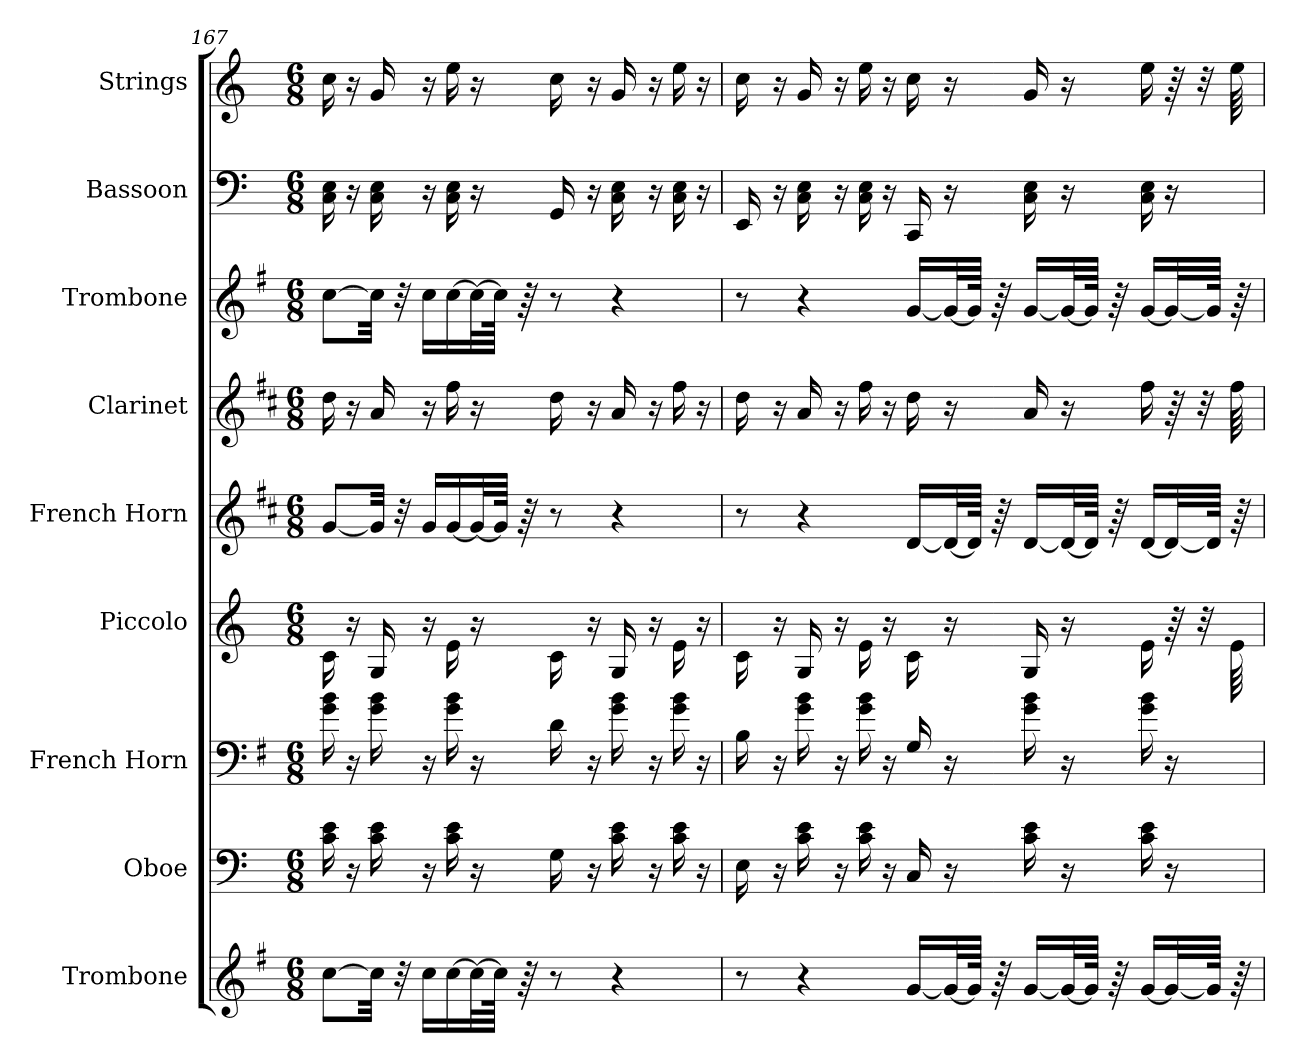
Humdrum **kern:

**kern	**kern	**kern	**kern	**kern	**kern	**kern	**kern	**kern
*part9	*part8	*part7	*part6	*part5	*part4	*part3	*part2	*part1
*staff9	*staff8	*staff7	*staff6	*staff5	*staff4	*staff3	*staff2	*staff1
*I"Trombone	*I"Oboe	*I"French Horn	*I"Piccolo	*I"French Horn	*I"Clarinet	*I"Trombone	*I"Bassoon	*I"Strings
*I'Trb	*I'Ob	*I'Hn	*I'Picc	*I'Hn	*I'Cl	*I'Trb	*I'Bsn	*I'Str
!!LO:PB:g=z
*clefG2	*clefF4	*clefF4	*clefG2	*clefG2	*clefG2	*clefG2	*clefF4	*clefG2
*	*	*ITrd4c7	*ITrd-7c-12	*ITrd4c7	*ITrd1c2	*	*	*
*k[f#]	*k[]	*k[]	*k[]	*k[f#]	*k[]	*k[f#]	*k[]	*k[]
*M6/8	*M6/8	*M6/8	*M6/8	*M6/8	*M6/8	*M6/8	*M6/8	*M6/8
=167	=167	=167	=167	=167	=167	=167	=167	=167
[8cc\L	16c\ 16e\	16c\ 16e\	16cc\	[8c/L	16cc\	[8cc\L	16C\ 16E\	16cc\
.	16r	16r	16r	.	16r	.	16r	16r
32cc\Jkk]	16c\ 16e\	16c\ 16e\	16g/	32c/Jkk]	16g/	32cc\Jkk]	16C\ 16E\	16g/
32r	.	.	.	32r	.	32r	.	.
16cc\LL	16r	16r	16r	16c/LL	16r	16cc\LL	16r	16r
[16cc\	16c\ 16e\	16c\ 16e\	16ee\	[16c/	16ee\	[16cc\	16C\ 16E\	16ee\
32cc\L_	16r	16r	16r	32c/L_	16r	32cc\L_	16r	16r
64cc\JJJk]	.	.	.	64c/JJJk]	.	64cc\JJJk]	.	.
64r	.	.	.	64r	.	64r	.	.
8r	16G\	16G\	16cc\	8r	16cc\	8r	16GG/	16cc\
.	16r	16r	16r	.	16r	.	16r	16r
4r	16c\ 16e\	16c\ 16e\	16g/	4r	16g/	4r	16C\ 16E\	16g/
.	16r	16r	16r	.	16r	.	16r	16r
.	16c\ 16e\	16c\ 16e\	16ee\	.	16ee\	.	16C\ 16E\	16ee\
.	16r	16r	16r	.	16r	.	16r	16r
=168	=168	=168	=168	=168	=168	=168	=168	=168
8r	16E\	16E\	16cc\	8r	16cc\	8r	16EE/	16cc\
.	16r	16r	16r	.	16r	.	16r	16r
4r	16c\ 16e\	16c\ 16e\	16g/	4r	16g/	4r	16C\ 16E\	16g/
.	16r	16r	16r	.	16r	.	16r	16r
.	16c\ 16e\	16c\ 16e\	16ee\	.	16ee\	.	16C\ 16E\	16ee\
.	16r	16r	16r	.	16r	.	16r	16r
[16g/LL	16C/	16C/	16cc\	[16G/LL	16cc\	[16g/LL	16CC/	16cc\
32g/L_	16r	16r	16r	32G/L_	16r	32g/L_	16r	16r
64g/JJJk]	.	.	.	64G/JJJk]	.	64g/JJJk]	.	.
64r	.	.	.	64r	.	64r	.	.
[16g/LL	16c\ 16e\	16c\ 16e\	16g/	[16G/LL	16g/	[16g/LL	16C\ 16E\	16g/
32g/L_	16r	16r	16r	32G/L_	16r	32g/L_	16r	16r
64g/JJJk]	.	.	.	64G/JJJk]	.	64g/JJJk]	.	.
64r	.	.	.	64r	.	64r	.	.
[16g/LL	16c\ 16e\	16c\ 16e\	16ee\	[16G/LL	16ee\	[16g/LL	16C\ 16E\	16ee\
32g/L_	16r	16r	64r	32G/L_	64r	32g/L_	16r	64r
.	.	.	32r	.	32r	.	.	32r
64g/JJJk]	.	.	.	64G/JJJk]	.	64g/JJJk]	.	.
64r	.	.	64ee\	64r	64ee\	64r	.	64ee\
=	=	=	=	=	=	=	=	=
*-	*-	*-	*-	*-	*-	*-	*-	*-
